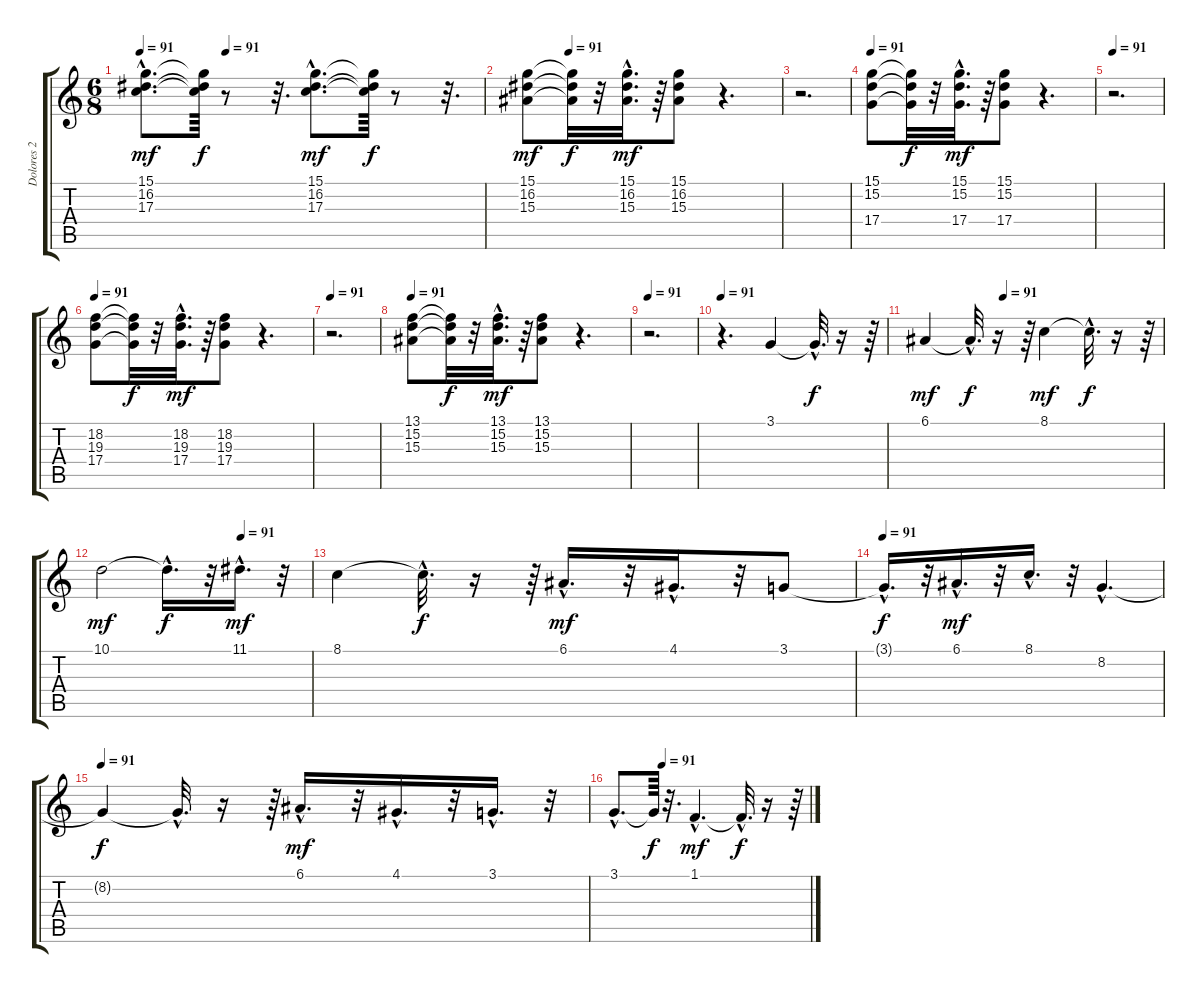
\track ("Dolores 2" "Dolores 2") {instrument pad3polysynth}
\staff {score tabs}
\tuning (E4 B3 G3 D3 A2 E2) {hide}
\ts (6 8)
\tempo 91
\tempo (91 0.25)
\clef g2
\ks c
(15.1{hac} 16.2{hac} 17.3{hac}).8{d dy mf} (15.1{t} 16.2{t} 17.3{t}).64{dy f} r.8 r.32{d} (15.1{hac} 16.2{hac} 17.3{hac}).8{d dy mf} (15.1{t} 16.2{t} 17.3{t}).64{dy f} r.8 r.32{d} |
\tempo (91 0.16666666666666666)
(15.1 16.2 15.3).8{dy mf} (15.1{t} 16.2{t} 15.3{t}).32{dy f} r.32 (15.1{hac} 16.2{hac} 15.3{hac}).32{d dy mf} r.64 (15.1 16.2 15.3).8 r.4{d} |
r.2{d} |
\tempo 91
(15.1 15.2 17.4).8 (15.1{t} 15.2{t} 17.4{t}).32{dy f} r.32 (15.1{hac} 15.2{hac} 17.4{hac}).32{d dy mf} r.64 (15.1 15.2 17.4).8 r.4{d} |
\tempo 91
r.2{d} |
\tempo 91
(18.2 19.3 17.4).8 (18.2{t} 19.3{t} 17.4{t}).32{dy f} r.32 (18.2{hac} 19.3{hac} 17.4{hac}).32{d dy mf} r.64 (18.2 19.3 17.4).8 r.4{d} |
\tempo 91
r.2{d} |
\tempo 91
(13.1 15.2 15.3).8 (13.1{t} 15.2{t} 15.3{t}).32{dy f} r.32 (13.1{hac} 15.2{hac} 15.3{hac}).32{d dy mf} r.64 (13.1 15.2 15.3).8 r.4{d} |
\tempo 91
r.2{d} |
\tempo 91
r.4{d} 3.1.4 3.1{hac t}.32{d dy f} r.16 r.64 |
\tempo (91 0.3333333333333333)
6.1.4{dy mf} 6.1{hac t}.32{d dy f} r.16 r.64 8.1.4{dy mf} 8.1{hac t}.32{d dy f} r.16 r.64 |
\tempo (91 0.6666666666666666)
10.1.2{dy mf} 10.1{hac t}.16{d dy f} r.32 11.1{hac}.16{d dy mf} r.32 |
8.1.4 8.1{hac t}.32{d dy f} r.16 r.64 6.1{hac}.16{d dy mf} r.32 4.1{hac}.16{d} r.32 3.1.8 |
\tempo 91
3.1{hac t}.16{d dy f} r.32 6.1{hac}.16{d dy mf} r.32 8.1{hac}.16{d} r.32 8.2{hac}.4{d} |
\tempo 91
8.2{t}.4{dy f} 8.2{hac t}.32{d} r.16 r.64 6.1{hac}.16{d dy mf} r.32 4.1{hac}.16{d} r.32 3.1{hac}.16{d} r.32 |
\tempo (91 0.25)
3.1{hac}.8{d} 3.1{t}.64{dy f} r.32{d} 1.1{hac}.4{d dy mf} 1.1{hac t}.32{d dy f} r.16 r.64
